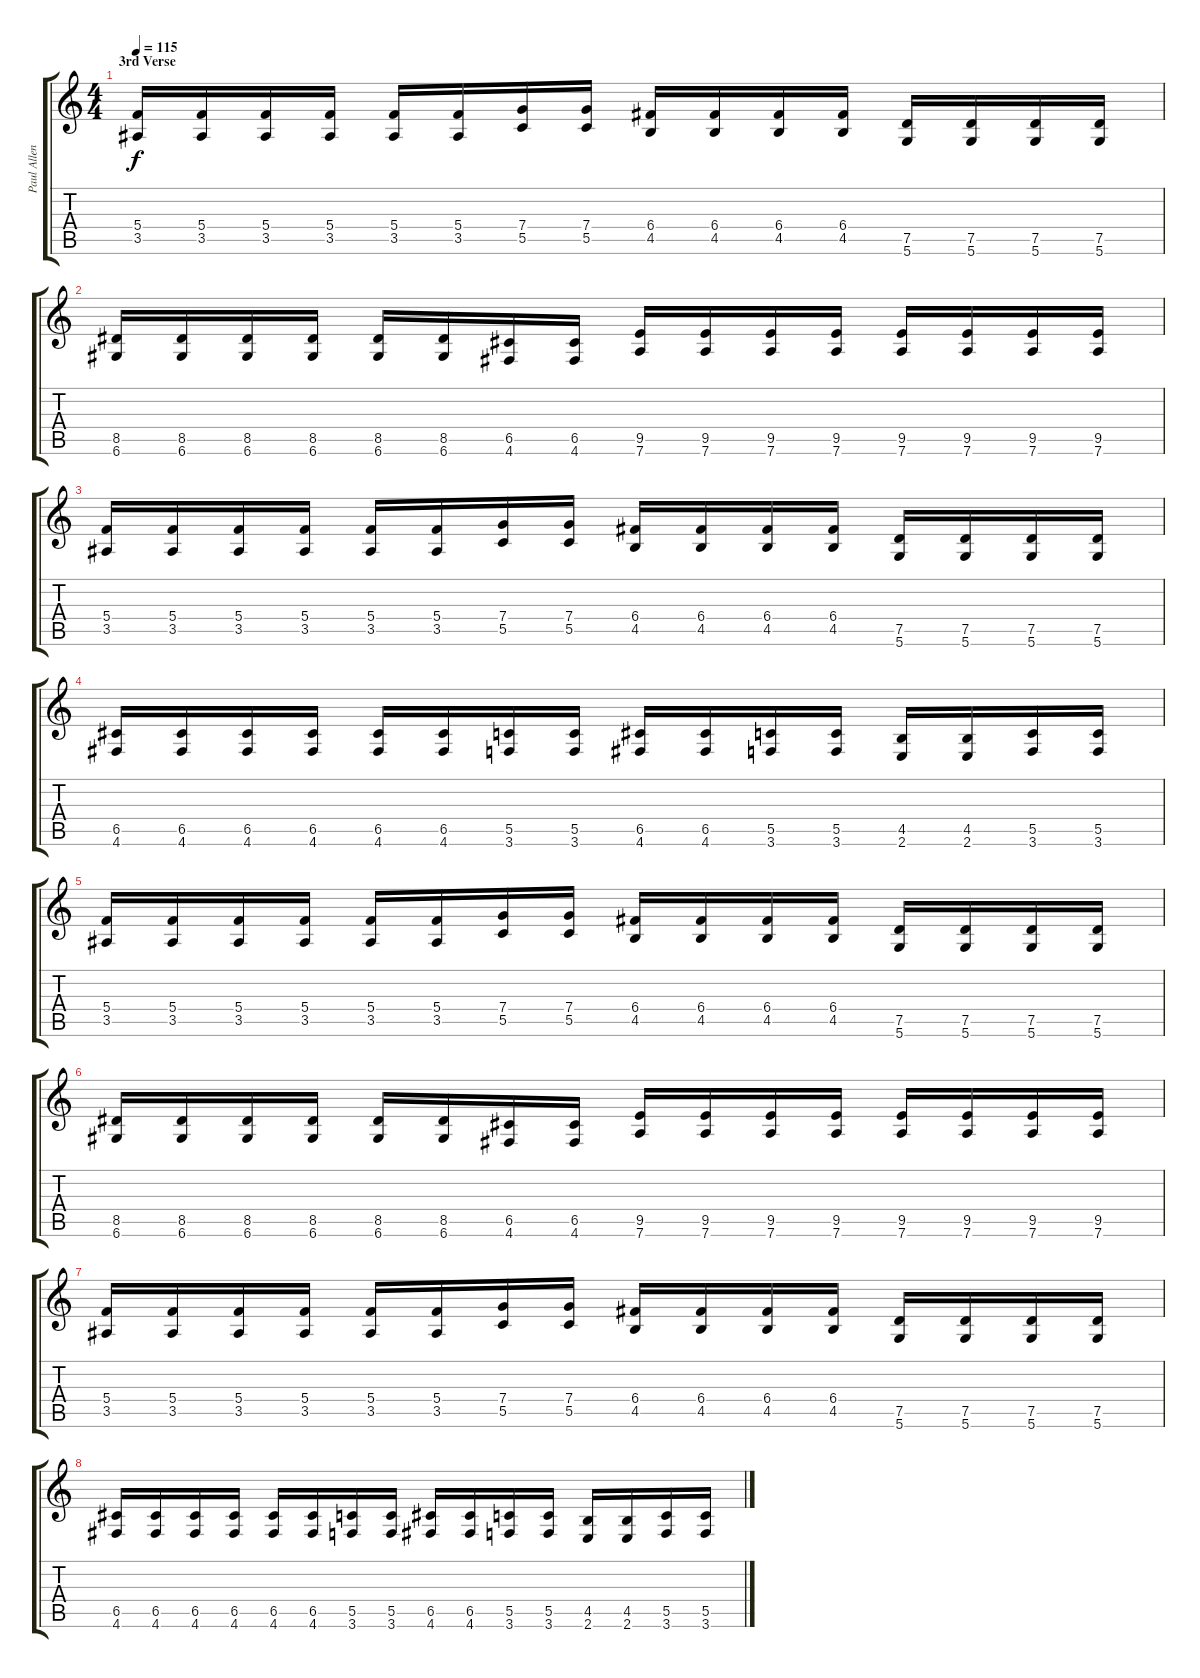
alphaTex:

\track ("Paul Allender" "Paul Allen") {instrument distortionguitar}
\staff {score tabs}
\tuning (D4 A3 F3 C3 G2 D2) {hide}
\ts (4 4)
\section ("" "3rd Verse")
\tempo 115
\clef g2
\ks c
(5.4 3.5).16{dy f} (5.4 3.5).16 (5.4 3.5).16 (5.4 3.5).16 (5.4 3.5).16 (5.4 3.5).16 (7.4 5.5).16 (7.4 5.5).16 (6.4 4.5).16 (6.4 4.5).16 (6.4 4.5).16 (6.4 4.5).16 (7.5 5.6).16 (7.5 5.6).16 (7.5 5.6).16 (7.5 5.6).16 |
(8.5 6.6).16 (8.5 6.6).16 (8.5 6.6).16 (8.5 6.6).16 (8.5 6.6).16 (8.5 6.6).16 (6.5 4.6).16 (6.5 4.6).16 (9.5 7.6).16 (9.5 7.6).16 (9.5 7.6).16 (9.5 7.6).16 (9.5 7.6).16 (9.5 7.6).16 (9.5 7.6).16 (9.5 7.6).16 |
(5.4 3.5).16 (5.4 3.5).16 (5.4 3.5).16 (5.4 3.5).16 (5.4 3.5).16 (5.4 3.5).16 (7.4 5.5).16 (7.4 5.5).16 (6.4 4.5).16 (6.4 4.5).16 (6.4 4.5).16 (6.4 4.5).16 (7.5 5.6).16 (7.5 5.6).16 (7.5 5.6).16 (7.5 5.6).16 |
(6.5 4.6).16 (6.5 4.6).16 (6.5 4.6).16 (6.5 4.6).16 (6.5 4.6).16 (6.5 4.6).16 (5.5 3.6).16 (5.5 3.6).16 (6.5 4.6).16 (6.5 4.6).16 (5.5 3.6).16 (5.5 3.6).16 (4.5 2.6).16 (4.5 2.6).16 (5.5 3.6).16 (5.5 3.6).16 |
(5.4 3.5).16 (5.4 3.5).16 (5.4 3.5).16 (5.4 3.5).16 (5.4 3.5).16 (5.4 3.5).16 (7.4 5.5).16 (7.4 5.5).16 (6.4 4.5).16 (6.4 4.5).16 (6.4 4.5).16 (6.4 4.5).16 (7.5 5.6).16 (7.5 5.6).16 (7.5 5.6).16 (7.5 5.6).16 |
(8.5 6.6).16 (8.5 6.6).16 (8.5 6.6).16 (8.5 6.6).16 (8.5 6.6).16 (8.5 6.6).16 (6.5 4.6).16 (6.5 4.6).16 (9.5 7.6).16 (9.5 7.6).16 (9.5 7.6).16 (9.5 7.6).16 (9.5 7.6).16 (9.5 7.6).16 (9.5 7.6).16 (9.5 7.6).16 |
(5.4 3.5).16 (5.4 3.5).16 (5.4 3.5).16 (5.4 3.5).16 (5.4 3.5).16 (5.4 3.5).16 (7.4 5.5).16 (7.4 5.5).16 (6.4 4.5).16 (6.4 4.5).16 (6.4 4.5).16 (6.4 4.5).16 (7.5 5.6).16 (7.5 5.6).16 (7.5 5.6).16 (7.5 5.6).16 |
(6.5 4.6).16 (6.5 4.6).16 (6.5 4.6).16 (6.5 4.6).16 (6.5 4.6).16 (6.5 4.6).16 (5.5 3.6).16 (5.5 3.6).16 (6.5 4.6).16 (6.5 4.6).16 (5.5 3.6).16 (5.5 3.6).16 (4.5 2.6).16 (4.5 2.6).16 (5.5 3.6).16 (5.5 3.6).16
